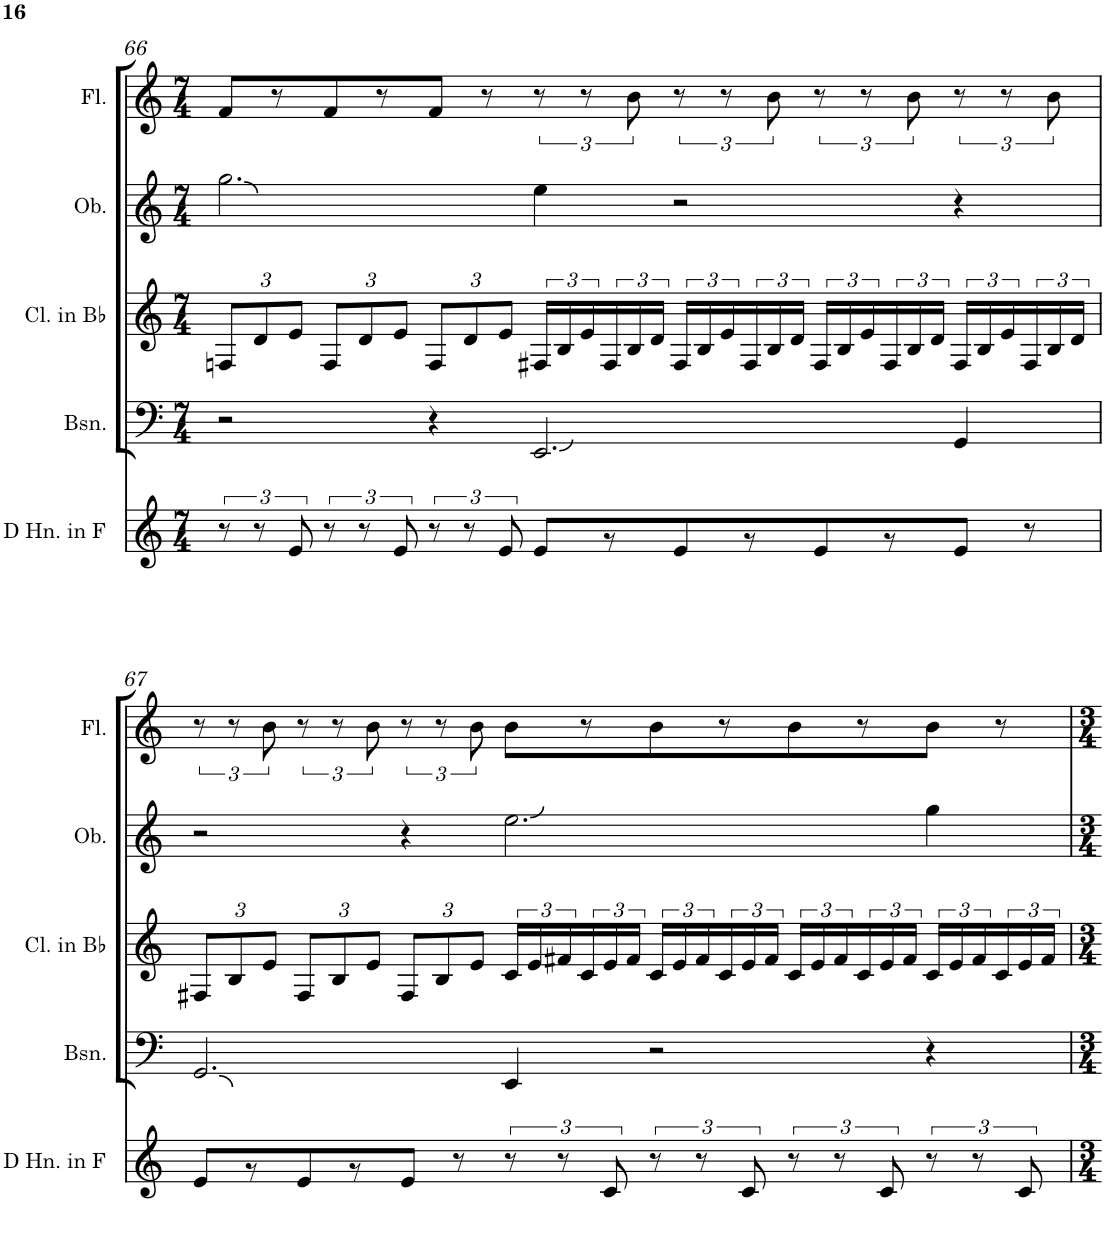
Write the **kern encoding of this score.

**kern	**kern	**kern	**kern	**kern
*part5	*part4	*part3	*part2	*part1
*staff5	*staff4	*staff3	*staff2	*staff1
*I"Horn in F	*I"Bassoon	*I"Clarinet in Bb	*I"Oboe	*I"Flute
*	*I'Bsn.	*I'Cl. in Bb	*I'Ob.	*I'Fl.
!!LO:PB:g=z
*clefG2	*clefF4	*clefG2	*clefG2	*clefG2
*Trd4c7	*	*Trd1c2	*	*
*k[]	*k[]	*k[]	*k[]	*k[]
*M7/4	*M7/4	*M7/4	*M7/4	*M7/4
*	*	*Xbrackettup	*	*
=66	=66	=66	=66	=66
12r	2r	12Fn/L	2.gg\	8f/L
12r	.	12d/	.	.
.	.	.	.	8r
12e/	.	12e/J	.	.
12r	.	12F/L	.	8f/
12r	.	12d/	.	.
.	.	.	.	8r
12e/	.	12e/J	.	.
12r	4r	12F/L	.	8f/J
12r	.	12d/	.	.
.	.	.	.	8r
12e/	.	12e/J	.	.
*	*	*brackettup	*	*
8e/L	2.EE/	24F#X/LL	4ee\	12r
.	.	24B/	.	.
.	.	24e/	.	12r
8r	.	24F#/	.	.
.	.	24B/	.	12b\
.	.	24d/JJ	.	.
8e/	.	24F#/LL	2r	12r
.	.	24B/	.	.
.	.	24e/	.	12r
8r	.	24F#/	.	.
.	.	24B/	.	12b\
.	.	24d/JJ	.	.
8e/	.	24F#/LL	.	12r
.	.	24B/	.	.
.	.	24e/	.	12r
8r	.	24F#/	.	.
.	.	24B/	.	12b\
.	.	24d/JJ	.	.
8e/J	4GG/	24F#/LL	4r	12r
.	.	24B/	.	.
.	.	24e/	.	12r
8r	.	24F#/	.	.
.	.	24B/	.	12b\
.	.	24d/JJ	.	.
!!LO:LB:g=z
=67	=67	=67	=67	=67
*	*	*Xbrackettup	*	*
8e/L	2.GG/	12F#X/L	2r	12r
.	.	12B/	.	12r
8r	.	.	.	.
.	.	12e/J	.	12b\
8e/	.	12F#/L	.	12r
.	.	12B/	.	12r
8r	.	.	.	.
.	.	12e/J	.	12b\
8e/J	.	12F#/L	4r	12r
.	.	12B/	.	12r
8r	.	.	.	.
.	.	12e/J	.	12b\
*	*	*brackettup	*	*
12r	4EE/	24c/LL	2.ee\	8b\L
.	.	24e/	.	.
12r	.	24f#X/	.	.
.	.	24c/	.	8r
12c/	.	24e/	.	.
.	.	24f#/JJ	.	.
12r	2r	24c/LL	.	8b\
.	.	24e/	.	.
12r	.	24f#/	.	.
.	.	24c/	.	8r
12c/	.	24e/	.	.
.	.	24f#/JJ	.	.
12r	.	24c/LL	.	8b\
.	.	24e/	.	.
12r	.	24f#/	.	.
.	.	24c/	.	8r
12c/	.	24e/	.	.
.	.	24f#/JJ	.	.
12r	4r	24c/LL	4gg\	8b\J
.	.	24e/	.	.
12r	.	24f#/	.	.
.	.	24c/	.	8r
12c/	.	24e/	.	.
.	.	24f#/JJ	.	.
=	=	=	=	=
*-	*-	*-	*-	*-
